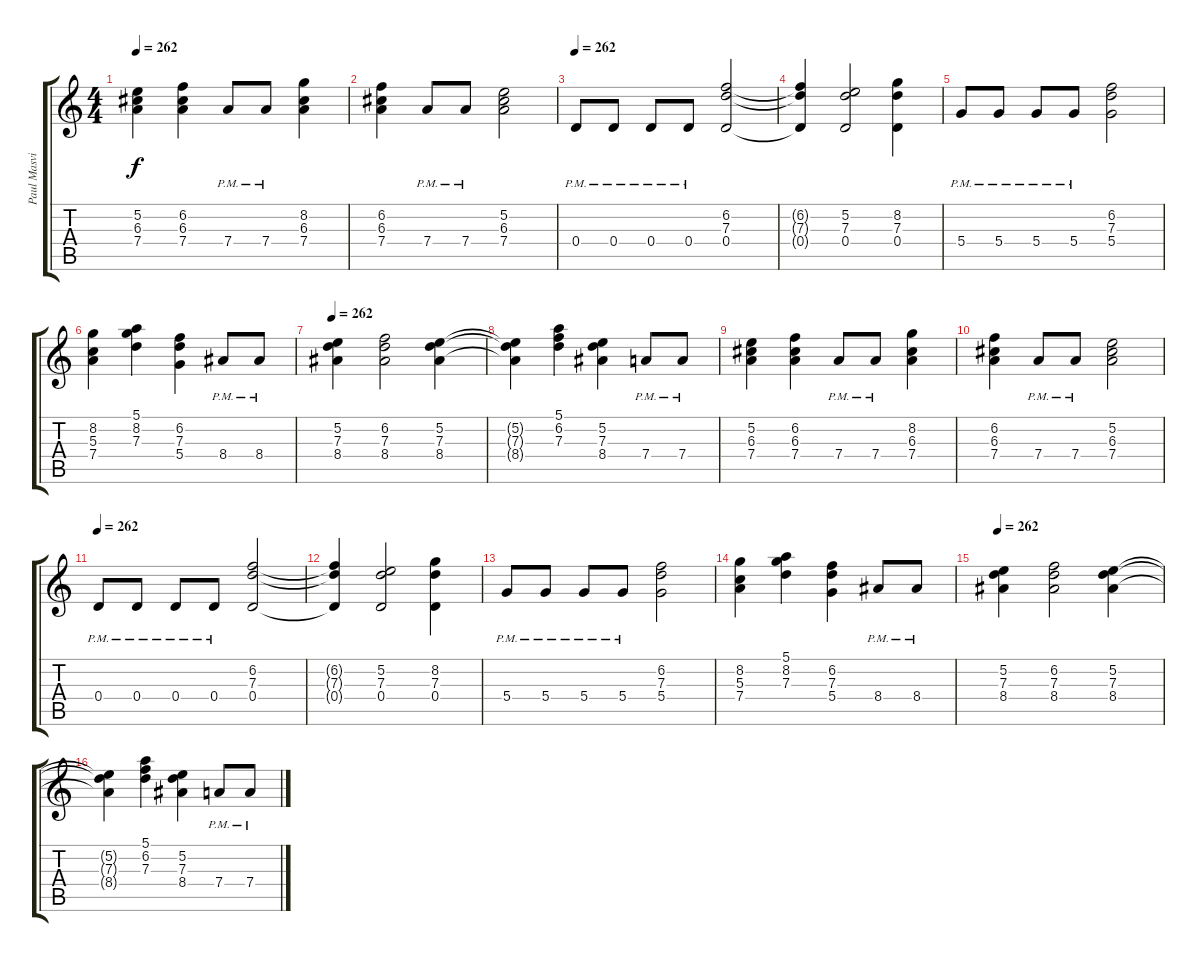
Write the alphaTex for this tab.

\track ("Paul Masvidal (studio)" "Paul Masvi") {instrument distortionguitar}
\staff {score tabs}
\tuning (E4 B3 G3 D3 A2 E2) {hide}
\ts (4 4)
\tempo 262
\clef g2
\ks c
(5.2 6.3 7.4).4{dy f} (6.2 6.3 7.4).4 7.4{pm}.8 7.4{pm}.8 (8.2 6.3 7.4).4 |
(6.2 6.3 7.4).4 7.4{pm}.8 7.4{pm}.8 (5.2 6.3 7.4).2 |
\tempo 262
0.4{pm}.8 0.4{pm}.8 0.4{pm}.8 0.4{pm}.8 (6.2 7.3 0.4).2 |
(6.2{t} 7.3{t} 0.4{t}).4 (5.2 7.3 0.4).2 (8.2 7.3 0.4).4 |
5.4{pm}.8 5.4{pm}.8 5.4{pm}.8 5.4{pm}.8 (6.2 7.3 5.4).2 |
(8.2 5.3 7.4).4 (5.1 8.2 7.3).4 (6.2 7.3 5.4).4 8.4{pm}.8 8.4{pm}.8 |
\tempo 262
(5.2 7.3 8.4).4 (6.2 7.3 8.4).2 (5.2 7.3 8.4).4 |
(5.2{t} 7.3{t} 8.4{t}).4 (5.1 6.2 7.3).4 (5.2 7.3 8.4).4 7.4{pm}.8 7.4{pm}.8 |
(5.2 6.3 7.4).4 (6.2 6.3 7.4).4 7.4{pm}.8 7.4{pm}.8 (8.2 6.3 7.4).4 |
(6.2 6.3 7.4).4 7.4{pm}.8 7.4{pm}.8 (5.2 6.3 7.4).2 |
\tempo 262
0.4{pm}.8 0.4{pm}.8 0.4{pm}.8 0.4{pm}.8 (6.2 7.3 0.4).2 |
(6.2{t} 7.3{t} 0.4{t}).4 (5.2 7.3 0.4).2 (8.2 7.3 0.4).4 |
5.4{pm}.8 5.4{pm}.8 5.4{pm}.8 5.4{pm}.8 (6.2 7.3 5.4).2 |
(8.2 5.3 7.4).4 (5.1 8.2 7.3).4 (6.2 7.3 5.4).4 8.4{pm}.8 8.4{pm}.8 |
\tempo 262
(5.2 7.3 8.4).4 (6.2 7.3 8.4).2 (5.2 7.3 8.4).4 |
(5.2{t} 7.3{t} 8.4{t}).4 (5.1 6.2 7.3).4 (5.2 7.3 8.4).4 7.4{pm}.8 7.4{pm}.8
